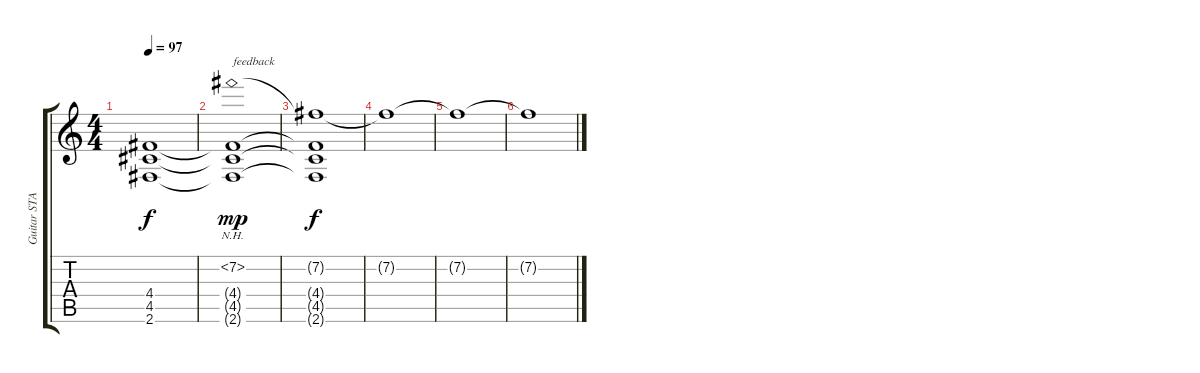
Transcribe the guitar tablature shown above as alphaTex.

\track ("Guitar STANDARD ONE" "Guitar STA") {instrument distortionguitar}
\staff {score tabs}
\tuning (E4 B3 G3 D3 A2 E2) {hide}
\ts (4 4)
\tempo 97
\clef g2
\ks c
(4.4{t} 4.5{t} 2.6{t}).1{dy f} |
(7.2{nh} 4.4{t} 4.5{t} 2.6{t}).1{txt "feedback" dy mp volume 3} |
(7.2{t} 4.4{t} 4.5{t} 2.6{t}).1{dy f} |
7.2{t}.1 |
7.2{t}.1 |
7.2{t}.1{volume 0}
